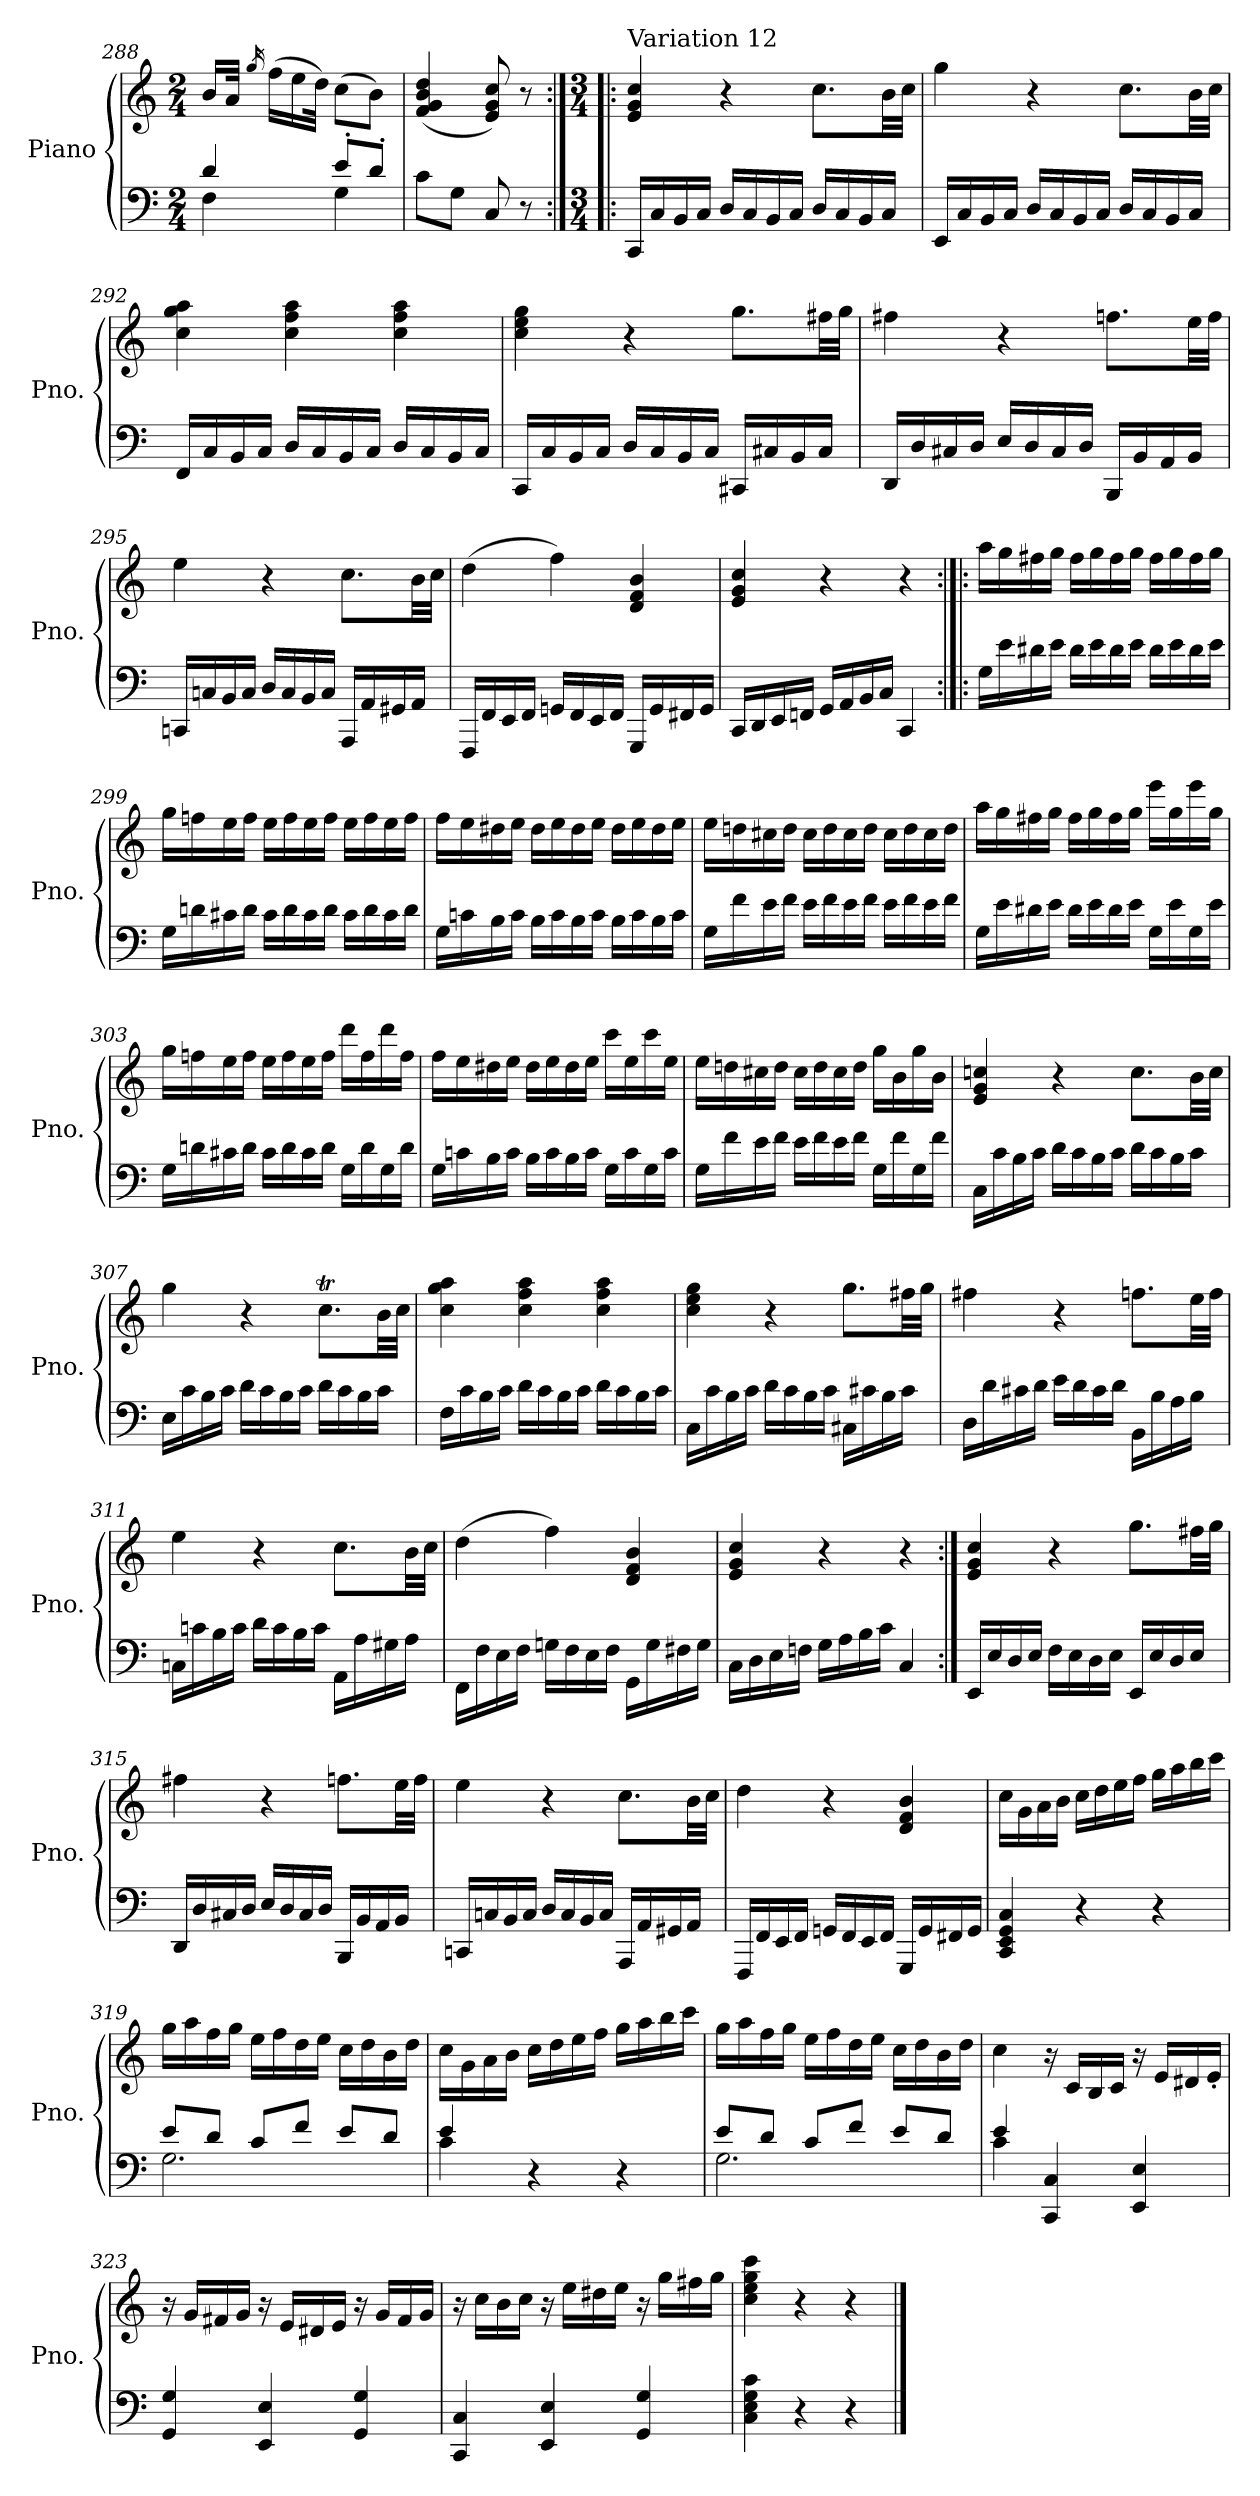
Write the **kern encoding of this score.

**kern	**kern
*part1	*part1
*staff2	*staff1
*I"Piano	*
*I'Pno.	*
*clefF4	*clefG2
*k[]	*k[]
*M2/4	*M2/4
=288	=288
*^	*
4d/	4F\	16b/LL
.	.	32a/JJk
.	.	16qgg/
.	.	(>16ff\LL
.	.	16ee\
.	.	32dd\JJk)
8e'/L	4G\	(>8cc\L
8d'/J	.	8b\J)
*v	*v	*
!!LO:LB:g=z
=289	=289
8c\L	(<4f/ 4g/ 4b/ 4dd/
8G\J	.
8C/	8e/ 8g/ 8cc/)
8r	8r
!!LO:PB:g=z
=290:|!|:	=290:|!|:
*M3/4	*M3/4
*	*MM120
!	!LO:TX:a:t=Variation 12
16CC/LL	4e/ 4g/ 4cc/
16C/	.
16BB/	.
16C/JJ	.
16D/LL	4r
16C/	.
16BB/	.
16C/JJ	.
16D/LL	8.cc\L
16C/	.
16BB/	.
16C/JJ	32b\LL
.	32cc\JJJ
=291	=291
16EE/LL	4gg\
16C/	.
16BB/	.
16C/JJ	.
16D/LL	4r
16C/	.
16BB/	.
16C/JJ	.
16D/LL	8.cc\L
16C/	.
16BB/	.
16C/JJ	32b\LL
.	32cc\JJJ
=292	=292
16FF/LL	4cc\ 4gg\ 4aa\
16C/	.
16BB/	.
16C/JJ	.
16D/LL	4cc\ 4ff\ 4aa\
16C/	.
16BB/	.
16C/JJ	.
16D/LL	4cc\ 4ff\ 4aa\
16C/	.
16BB/	.
16C/JJ	.
=293	=293
16CC/LL	4cc\ 4ee\ 4gg\
16C/	.
16BB/	.
16C/JJ	.
16D/LL	4r
16C/	.
16BB/	.
16C/JJ	.
16CC#X/LL	8.gg\L
16C#X/	.
16BB/	.
16C#/JJ	32ff#X\LL
.	32gg\JJJ
!!LO:LB:g=z
=294	=294
16DD/LL	4ff#X\
16D/	.
16C#X/	.
16D/JJ	.
16E/LL	4r
16D/	.
16C#/	.
16D/JJ	.
16BBB/LL	8.ffn\L
16BB/	.
16AA/	.
16BB/JJ	32ee\LL
.	32ff\JJJ
=295	=295
16CCn/LL	4ee\
16Cn/	.
16BB/	.
16C/JJ	.
16D/LL	4r
16C/	.
16BB/	.
16C/JJ	.
16AAA/LL	8.cc\L
16AA/	.
16GG#X/	.
16AA/JJ	32b\LL
.	32cc\JJJ
=296	=296
16FFF/LL	(>4dd\
16FF/	.
16EE/	.
16FF/JJ	.
16GGn/LL	4ff\)
16FF/	.
16EE/	.
16FF/JJ	.
16GGG/LL	4d/ 4f/ 4b/
16GG/	.
16FF#X/	.
16GG/JJ	.
=297	=297
16CC/LL	4e/ 4g/ 4cc/
16DD/	.
16EE/	.
16FFn/JJ	.
16GG/LL	4r
16AA/	.
16BB/	.
16C/JJ	.
4CC/	4r
!!LO:LB:g=z
=298:|!|:	=298:|!|:
16G\LL	16aa\LL
16e\	16gg\
16d#X\	16ff#X\
16e\JJ	16gg\JJ
16d#\LL	16ff#\LL
16e\	16gg\
16d#\	16ff#\
16e\JJ	16gg\JJ
16d#\LL	16ff#\LL
16e\	16gg\
16d#\	16ff#\
16e\JJ	16gg\JJ
=299	=299
16G\LL	16gg\LL
16dn\	16ffn\
16c#X\	16ee\
16d\JJ	16ff\JJ
16c#\LL	16ee\LL
16d\	16ff\
16c#\	16ee\
16d\JJ	16ff\JJ
16c#\LL	16ee\LL
16d\	16ff\
16c#\	16ee\
16d\JJ	16ff\JJ
=300	=300
16G\LL	16ff\LL
16cn\	16ee\
16B\	16dd#X\
16c\JJ	16ee\JJ
16B\LL	16dd#\LL
16c\	16ee\
16B\	16dd#\
16c\JJ	16ee\JJ
16B\LL	16dd#\LL
16c\	16ee\
16B\	16dd#\
16c\JJ	16ee\JJ
!!LO:LB:g=z
=301	=301
16G\LL	16ee\LL
16f\	16ddn\
16e\	16cc#X\
16f\JJ	16dd\JJ
16e\LL	16cc#\LL
16f\	16dd\
16e\	16cc#\
16f\JJ	16dd\JJ
16e\LL	16cc#\LL
16f\	16dd\
16e\	16cc#\
16f\JJ	16dd\JJ
=302	=302
16G\LL	16aa\LL
16e\	16gg\
16d#X\	16ff#X\
16e\JJ	16gg\JJ
16d#\LL	16ff#\LL
16e\	16gg\
16d#\	16ff#\
16e\JJ	16gg\JJ
16G\LL	16eee\LL
16e\	16gg\
16G\	16eee\
16e\JJ	16gg\JJ
=303	=303
16G\LL	16gg\LL
16dn\	16ffn\
16c#X\	16ee\
16d\JJ	16ff\JJ
16c#\LL	16ee\LL
16d\	16ff\
16c#\	16ee\
16d\JJ	16ff\JJ
16G\LL	16ddd\LL
16d\	16ff\
16G\	16ddd\
16d\JJ	16ff\JJ
!!LO:LB:g=z
=304	=304
16G\LL	16ff\LL
16cn\	16ee\
16B\	16dd#X\
16c\JJ	16ee\JJ
16B\LL	16dd#\LL
16c\	16ee\
16B\	16dd#\
16c\JJ	16ee\JJ
16G\LL	16ccc\LL
16c\	16ee\
16G\	16ccc\
16c\JJ	16ee\JJ
=305	=305
16G\LL	16ee\LL
16f\	16ddn\
16e\	16cc#X\
16f\JJ	16dd\JJ
16e\LL	16cc#\LL
16f\	16dd\
16e\	16cc#\
16f\JJ	16dd\JJ
16G\LL	16gg\LL
16f\	16b\
16G\	16gg\
16f\JJ	16b\JJ
=306	=306
16C\LL	4e/ 4g/ 4ccn/
16c\	.
16B\	.
16c\JJ	.
16d\LL	4r
16c\	.
16B\	.
16c\JJ	.
16d\LL	8.cc\L
16c\	.
16B\	.
16c\JJ	32b\LL
.	32cc\JJJ
!!LO:LB:g=z
=307	=307
16E\LL	4gg\
16c\	.
16B\	.
16c\JJ	.
16d\LL	4r
16c\	.
16B\	.
16c\JJ	.
16d\LL	8.ccT\L
16c\	.
16B\	.
16c\JJ	32b\LL
.	32cc\JJJ
=308	=308
16F\LL	4cc\ 4gg\ 4aa\
16c\	.
16B\	.
16c\JJ	.
16d\LL	4cc\ 4ff\ 4aa\
16c\	.
16B\	.
16c\JJ	.
16d\LL	4cc\ 4ff\ 4aa\
16c\	.
16B\	.
16c\JJ	.
=309	=309
16C\LL	4cc\ 4ee\ 4gg\
16c\	.
16B\	.
16c\JJ	.
16d\LL	4r
16c\	.
16B\	.
16c\JJ	.
16C#X\LL	8.gg\L
16c#X\	.
16B\	.
16c#\JJ	32ff#X\LL
.	32gg\JJJ
!!LO:LB:g=z
=310	=310
16D\LL	4ff#X\
16d\	.
16c#X\	.
16d\JJ	.
16e\LL	4r
16d\	.
16c#\	.
16d\JJ	.
16BB\LL	8.ffn\L
16B\	.
16A\	.
16B\JJ	32ee\LL
.	32ff\JJJ
=311	=311
16Cn\LL	4ee\
16cn\	.
16B\	.
16c\JJ	.
16d\LL	4r
16c\	.
16B\	.
16c\JJ	.
16AA\LL	8.cc\L
16A\	.
16G#X\	.
16A\JJ	32b\LL
.	32cc\JJJ
=312	=312
16FF\LL	(>4dd\
16F\	.
16E\	.
16F\JJ	.
16Gn\LL	4ff\)
16F\	.
16E\	.
16F\JJ	.
16GG\LL	4d/ 4f/ 4b/
16G\	.
16F#X\	.
16G\JJ	.
=313	=313
16C\LL	4e/ 4g/ 4cc/
16D\	.
16E\	.
16Fn\JJ	.
16G\LL	4r
16A\	.
16B\	.
16c\JJ	.
4C/	4r
!!LO:PB:g=z
=314:|!	=314:|!
16EE/LL	4e/ 4g/ 4cc/
16E/	.
16D/	.
16E/JJ	.
16F\LL	4r
16E\	.
16D\	.
16E\JJ	.
16EE/LL	8.gg\L
16E/	.
16D/	.
16E/JJ	32ff#X\LL
.	32gg\JJJ
=315	=315
16DD/LL	4ff#X\
16D/	.
16C#X/	.
16D/JJ	.
16E/LL	4r
16D/	.
16C#/	.
16D/JJ	.
16BBB/LL	8.ffn\L
16BB/	.
16AA/	.
16BB/JJ	32ee\LL
.	32ff\JJJ
=316	=316
16CCn/LL	4ee\
16Cn/	.
16BB/	.
16C/JJ	.
16D/LL	4r
16C/	.
16BB/	.
16C/JJ	.
16AAA/LL	8.cc\L
16AA/	.
16GG#X/	.
16AA/JJ	32b\LL
.	32cc\JJJ
=317	=317
16FFF/LL	4dd\
16FF/	.
16EE/	.
16FF/JJ	.
16GGn/LL	4r
16FF/	.
16EE/	.
16FF/JJ	.
16GGG/LL	4d/ 4f/ 4b/
16GG/	.
16FF#X/	.
16GG/JJ	.
!!LO:LB:g=z
=318	=318
4CC/ 4EE/ 4GG/ 4C/	16cc\LL
.	16g\
.	16a\
.	16b\JJ
4r	16cc\LL
.	16dd\
.	16ee\
.	16ff\JJ
4r	16gg\LL
.	16aa\
.	16bb\
.	16ccc\JJ
=319	=319
*^	*
8e/L	2.G\	16gg\LL
.	.	16aa\
8d/J	.	16ff\
.	.	16gg\JJ
8c/L	.	16ee\LL
.	.	16ff\
8f/J	.	16dd\
.	.	16ee\JJ
8e/L	.	16cc\LL
.	.	16dd\
8d/J	.	16b\
.	.	16dd\JJ
=320	=320	=320
4e/	4c\	16cc\LL
.	.	16g\
.	.	16a\
.	.	16b\JJ
4r	2ryy	16cc\LL
.	.	16dd\
.	.	16ee\
.	.	16ff\JJ
4r	.	16gg\LL
.	.	16aa\
.	.	16bb\
.	.	16ccc\JJ
=321	=321	=321
8e/L	2.G\	16gg\LL
.	.	16aa\
8d/J	.	16ff\
.	.	16gg\JJ
8c/L	.	16ee\LL
.	.	16ff\
8f/J	.	16dd\
.	.	16ee\JJ
8e/L	.	16cc\LL
.	.	16dd\
8d/J	.	16b\
.	.	16dd\JJ
!!LO:LB:g=z
=322	=322	=322
4e/	4c\	4cc\
4CC/ 4C/	2ryy	16r
.	.	16c/LL
.	.	16B/
.	.	16c/JJ
4EE/ 4E/	.	16r
.	.	16e/LL
.	.	16d#X/
.	.	16e'/JJ
*v	*v	*
=323	=323
4GG/ 4G/	16r
.	16g/LL
.	16f#X/
.	16g/JJ
4EE/ 4E/	16r
.	16e/LL
.	16d#X/
.	16e/JJ
4GG/ 4G/	16r
.	16g/LL
.	16f#/
.	16g/JJ
=324	=324
4CC/ 4C/	16r
.	16cc\LL
.	16b\
.	16cc\JJ
4EE/ 4E/	16r
.	16ee\LL
.	16dd#X\
.	16ee\JJ
4GG/ 4G/	16r
.	16gg\LL
.	16ff#X\
.	16gg\JJ
=325	=325
4C\ 4E\ 4G\ 4c\	4cc\ 4ee\ 4gg\ 4ccc\
4r	4r
4r	4r
==	==
*-	*-
